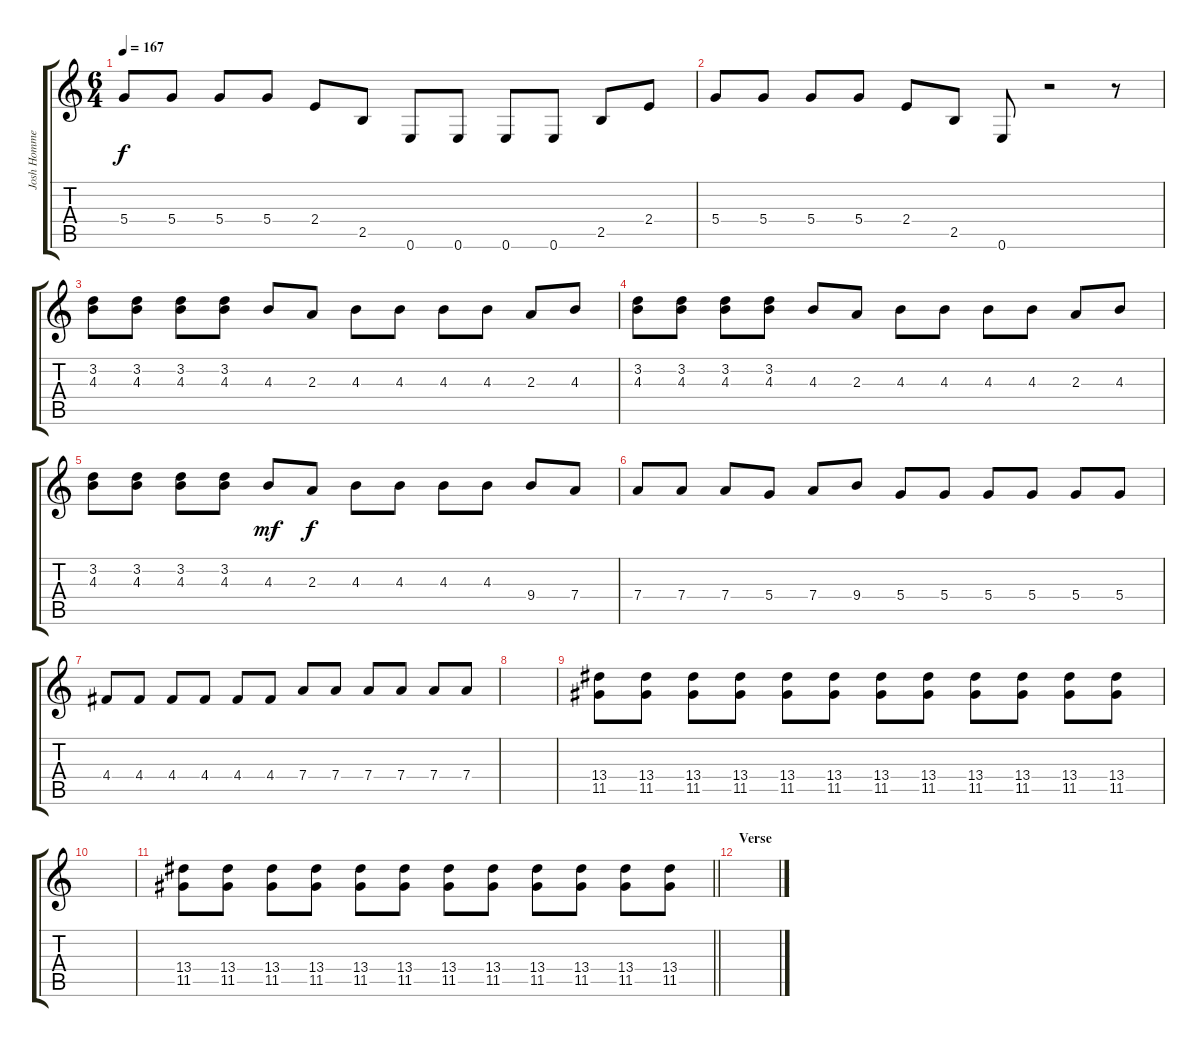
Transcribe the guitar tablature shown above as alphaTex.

\track ("Josh Homme" "Josh Homme") {instrument distortionguitar}
\staff {score tabs}
\tuning (E4 B3 G3 D3 A2 E2) {hide}
\ts (6 4)
\tempo 167
\clef g2
\ks c
5.4.8{dy f} 5.4.8 5.4.8 5.4.8 2.4.8 2.5.8 0.6.8 0.6.8 0.6.8 0.6.8 2.5.8 2.4.8 |
5.4.8 5.4.8 5.4.8 5.4.8 2.4.8 2.5.8 0.6.8 r.2 r.8 |
(3.2 4.3).8 (3.2 4.3).8 (3.2 4.3).8 (3.2 4.3).8 4.3.8 2.3.8 4.3.8 4.3.8 4.3.8 4.3.8 2.3.8 4.3.8 |
(3.2 4.3).8 (3.2 4.3).8 (3.2 4.3).8 (3.2 4.3).8 4.3.8 2.3.8 4.3.8 4.3.8 4.3.8 4.3.8 2.3.8 4.3.8 |
(3.2 4.3).8 (3.2 4.3).8 (3.2 4.3).8 (3.2 4.3).8 4.3.8{dy mf} 2.3.8{dy f} 4.3.8 4.3.8 4.3.8 4.3.8 9.4.8 7.4.8 |
7.4.8 7.4.8 7.4.8 5.4.8 7.4.8 9.4.8 5.4.8 5.4.8 5.4.8 5.4.8 5.4.8 5.4.8 |
4.4.8 4.4.8 4.4.8 4.4.8 4.4.8 4.4.8 7.4.8 7.4.8 7.4.8 7.4.8 7.4.8 7.4.8 |
|
(13.4 11.5).8 (13.4 11.5).8 (13.4 11.5).8 (13.4 11.5).8 (13.4 11.5).8 (13.4 11.5).8 (13.4 11.5).8 (13.4 11.5).8 (13.4 11.5).8 (13.4 11.5).8 (13.4 11.5).8 (13.4 11.5).8 |
|
\barLineRight lightlight
(13.4 11.5).8 (13.4 11.5).8 (13.4 11.5).8 (13.4 11.5).8 (13.4 11.5).8 (13.4 11.5).8 (13.4 11.5).8 (13.4 11.5).8 (13.4 11.5).8 (13.4 11.5).8 (13.4 11.5).8 (13.4 11.5).8 |
\section ("" "Verse")
